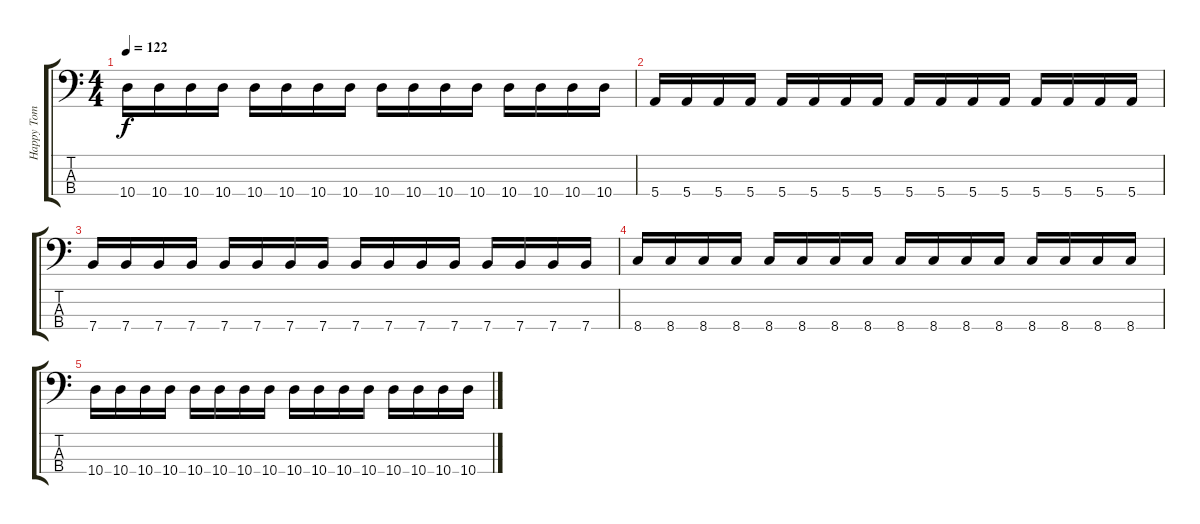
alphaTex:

\track ("Happy Tom" "Happy Tom") {instrument slapbass2}
\staff {score tabs}
\tuning (G2 D2 A1 E1) {hide}
\ts (4 4)
\tempo 122
\clef f4
\ks c
10.4.16{dy f} 10.4.16 10.4.16 10.4.16 10.4.16 10.4.16 10.4.16 10.4.16 10.4.16 10.4.16 10.4.16 10.4.16 10.4.16 10.4.16 10.4.16 10.4.16 |
5.4.16 5.4.16 5.4.16 5.4.16 5.4.16 5.4.16 5.4.16 5.4.16 5.4.16 5.4.16 5.4.16 5.4.16 5.4.16 5.4.16 5.4.16 5.4.16 |
7.4.16 7.4.16 7.4.16 7.4.16 7.4.16 7.4.16 7.4.16 7.4.16 7.4.16 7.4.16 7.4.16 7.4.16 7.4.16 7.4.16 7.4.16 7.4.16 |
8.4.16 8.4.16 8.4.16 8.4.16 8.4.16 8.4.16 8.4.16 8.4.16 8.4.16 8.4.16 8.4.16 8.4.16 8.4.16 8.4.16 8.4.16 8.4.16 |
10.4.16 10.4.16 10.4.16 10.4.16 10.4.16 10.4.16 10.4.16 10.4.16 10.4.16 10.4.16 10.4.16 10.4.16 10.4.16 10.4.16 10.4.16 10.4.16
